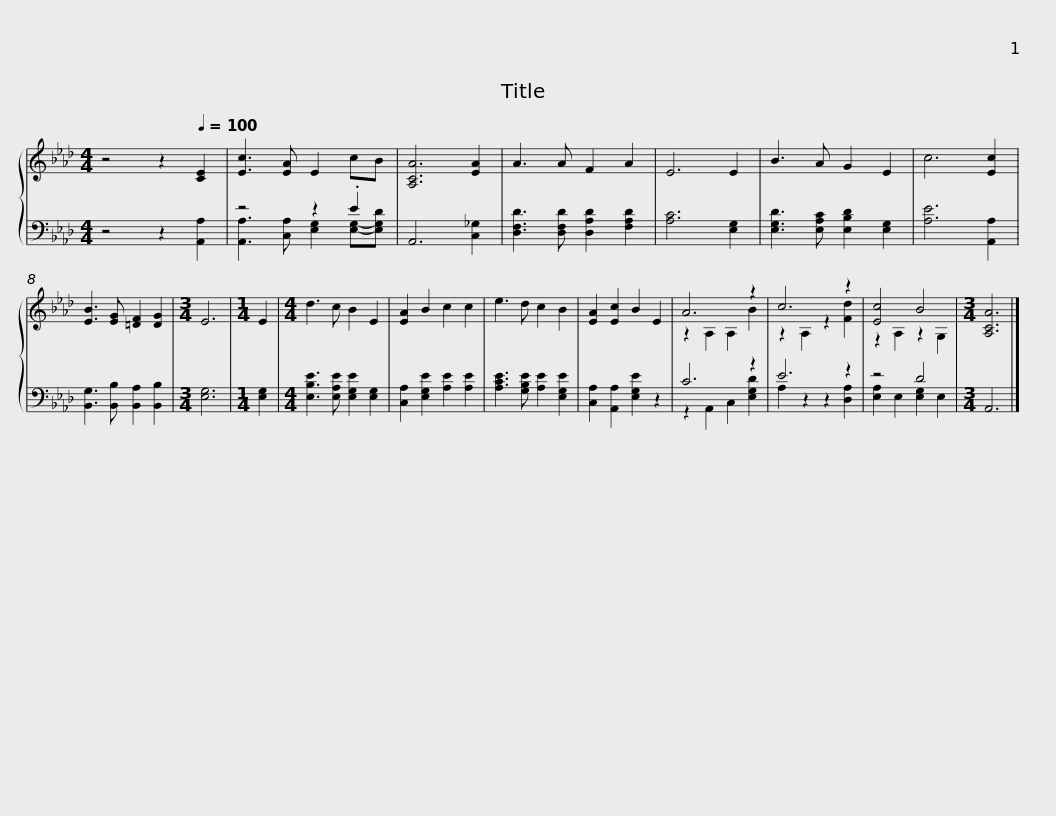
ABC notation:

X:1
%%score { ( 1 4 ) | ( 2 3 ) }
L:1/8
M:4/4
I:linebreak $
K:Ab
V:1 treble
V:4 treble
V:2 bass
V:3 bass
V:1
 z4 z2[Q:1/4=100] [CE]2 | [Ec]3 [EA] E2 cB | [A,CA]6 [EA]2 | A3 A F2 A2 | E6 E2 | %5
 B3 A G2 E2 | c6 [Ec]2 | [EB]3 [EG] [=DF]2 [DG]2 |$[M:3/4] E6 |[M:1/4] E2 | %10
[M:4/4] d3 c B2 E2 | [EA]2 B2 c2 c2 | e3 d c2 B2 | [EA]2 [Ec]2 B2 E2 | A6 z2 | %15
 c6 z2 |$ [Ec]4 B4 |[M:3/4] [A,CA]6 |] %18
V:2
 z4 z2 [A,,A,]2 | z4 z2 .E2 | A,,6 [C,_G,]2 | [D,F,D]3 [D,F,D] [D,A,D]2 [F,A,D]2 | [A,C]6 [E,G,]2 | %5
 [E,G,D]3 [E,A,C] [E,B,D]2 [E,G,]2 | [A,E]6 [A,,A,]2 | [B,,G,]3 [B,,B,] [B,,A,]2 [B,,B,]2 |$[M:3/4] [E,G,]6 |[M:1/4] [E,G,]2 | %10
[M:4/4] [E,B,E]3 [E,A,E] [E,G,E]2 [E,G,]2 | [C,A,]2 [E,G,E]2 [A,E]2 [A,E]2 | [A,CE]3 [G,B,E] [A,E]2 [E,G,E]2 | [C,A,]2 [A,,A,]2 [E,G,E]2 z2 | C6 z2 | %15
 E6 z2 |$ z4 D4 |[M:3/4] A,,6 |] %18
V:3
 x8 | [A,,A,]3 [C,A,] [E,G,]2 [E,G,]-[E,G,D] | x8 | x8 | x8 | %5
 x8 | x8 | x8 |$[M:3/4] x6 |[M:1/4] x2 | %10
[M:4/4] x8 | x8 | x8 | x8 | z2 A,,2 C,2 [E,G,D]2 | %15
 A,2 z2 z2 [D,A,]2 |$ [E,A,]2 E,2 [E,G,]2 E,2 |[M:3/4] x6 |] %18
V:4
 x8 | x8 | x8 | x8 | x8 | %5
 x8 | x8 | x8 |$[M:3/4] x6 |[M:1/4] x2 | %10
[M:4/4] x8 | x8 | x8 | x8 | z2 A,2 A,2 B2 | %15
 z2 A,2 z2 [Fd]2 |$ z2 A,2 z2 G,2 |[M:3/4] x6 |] %18
